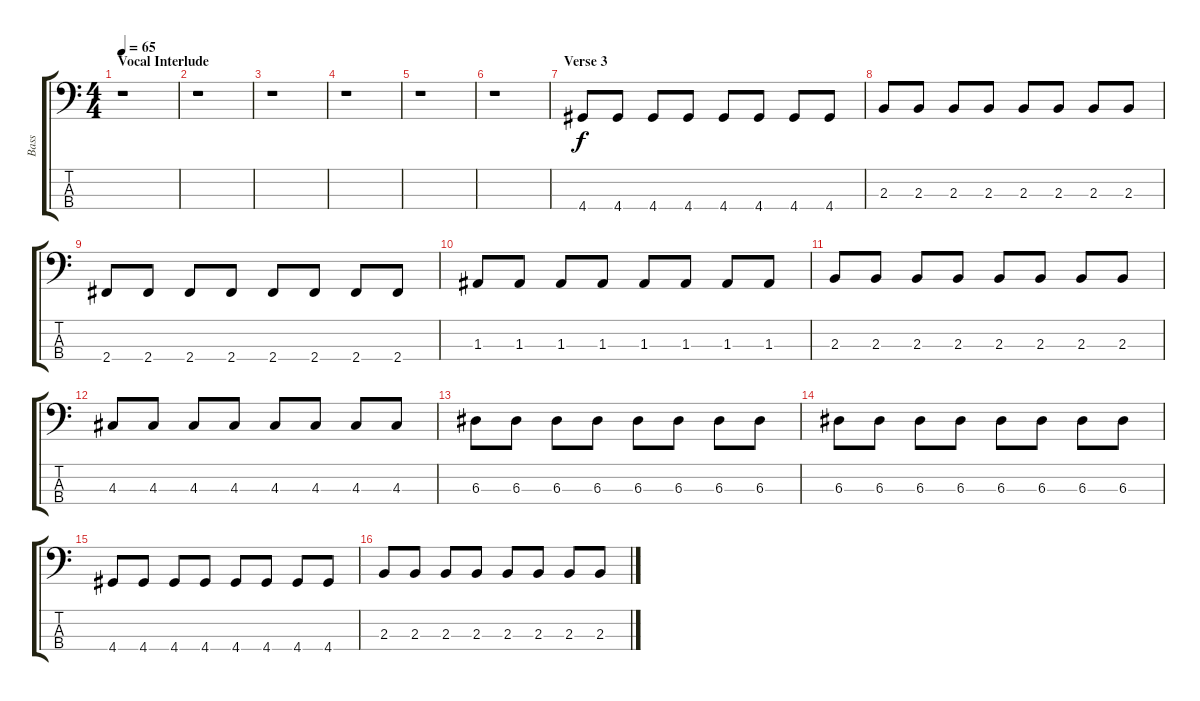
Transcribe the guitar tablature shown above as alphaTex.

\track ("Bass" "Bass") {instrument electricbassfinger}
\staff {score tabs}
\tuning (G2 D2 A1 E1) {hide}
\ts (4 4)
\section ("" "Vocal Interlude")
\tempo 65
\clef f4
\ks c
r.1{dy f} |
r.1 |
r.1 |
r.1 |
r.1 |
r.1 |
\section ("" "Verse 3")
4.4.8 4.4.8 4.4.8 4.4.8 4.4.8 4.4.8 4.4.8 4.4.8 |
2.3.8 2.3.8 2.3.8 2.3.8 2.3.8 2.3.8 2.3.8 2.3.8 |
2.4.8 2.4.8 2.4.8 2.4.8 2.4.8 2.4.8 2.4.8 2.4.8 |
1.3.8 1.3.8 1.3.8 1.3.8 1.3.8 1.3.8 1.3.8 1.3.8 |
2.3.8 2.3.8 2.3.8 2.3.8 2.3.8 2.3.8 2.3.8 2.3.8 |
4.3.8 4.3.8 4.3.8 4.3.8 4.3.8 4.3.8 4.3.8 4.3.8 |
6.3.8 6.3.8 6.3.8 6.3.8 6.3.8 6.3.8 6.3.8 6.3.8 |
6.3.8 6.3.8 6.3.8 6.3.8 6.3.8 6.3.8 6.3.8 6.3.8 |
4.4.8 4.4.8 4.4.8 4.4.8 4.4.8 4.4.8 4.4.8 4.4.8 |
2.3.8 2.3.8 2.3.8 2.3.8 2.3.8 2.3.8 2.3.8 2.3.8
